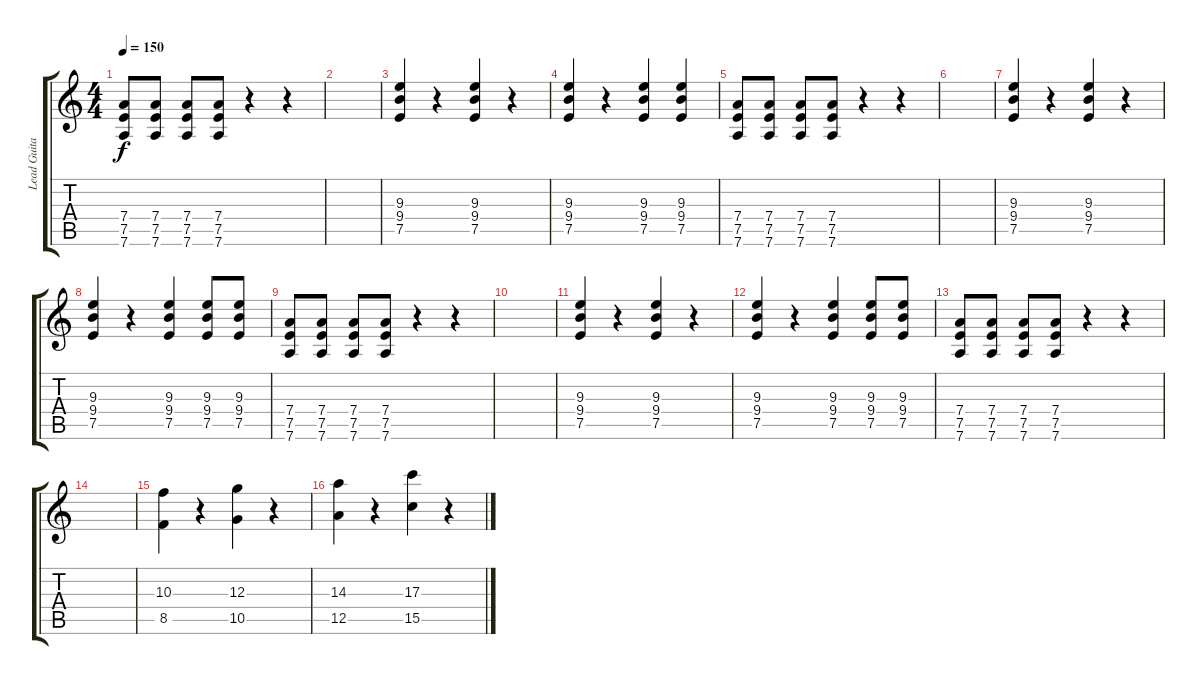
\track ("Lead Guitar" "Lead Guita") {instrument distortionguitar}
\staff {score tabs}
\tuning (E4 B3 G3 D3 A2 D2) {hide}
\ts (4 4)
\tempo 150
\clef g2
\ks c
(7.4 7.5 7.6).8{dy f} (7.4 7.5 7.6).8 (7.4 7.5 7.6).8 (7.4 7.5 7.6).8 r.4 r.4 |
|
(9.3 9.4 7.5).4 r.4 (9.3 9.4 7.5).4 r.4 |
(9.3 9.4 7.5).4 r.4 (9.3 9.4 7.5).4 (9.3 9.4 7.5).4 |
(7.4 7.5 7.6).8 (7.4 7.5 7.6).8 (7.4 7.5 7.6).8 (7.4 7.5 7.6).8 r.4 r.4 |
|
(9.3 9.4 7.5).4 r.4 (9.3 9.4 7.5).4 r.4 |
(9.3 9.4 7.5).4 r.4 (9.3 9.4 7.5).4 (9.3 9.4 7.5).8 (9.3 9.4 7.5).8 |
(7.4 7.5 7.6).8 (7.4 7.5 7.6).8 (7.4 7.5 7.6).8 (7.4 7.5 7.6).8 r.4 r.4 |
|
(9.3 9.4 7.5).4 r.4 (9.3 9.4 7.5).4 r.4 |
(9.3 9.4 7.5).4 r.4 (9.3 9.4 7.5).4 (9.3 9.4 7.5).8 (9.3 9.4 7.5).8 |
(7.4 7.5 7.6).8 (7.4 7.5 7.6).8 (7.4 7.5 7.6).8 (7.4 7.5 7.6).8 r.4 r.4 |
|
(10.3 8.5).4 r.4 (12.3 10.5).4 r.4 |
(14.3 12.5).4 r.4 (17.3 15.5).4 r.4
